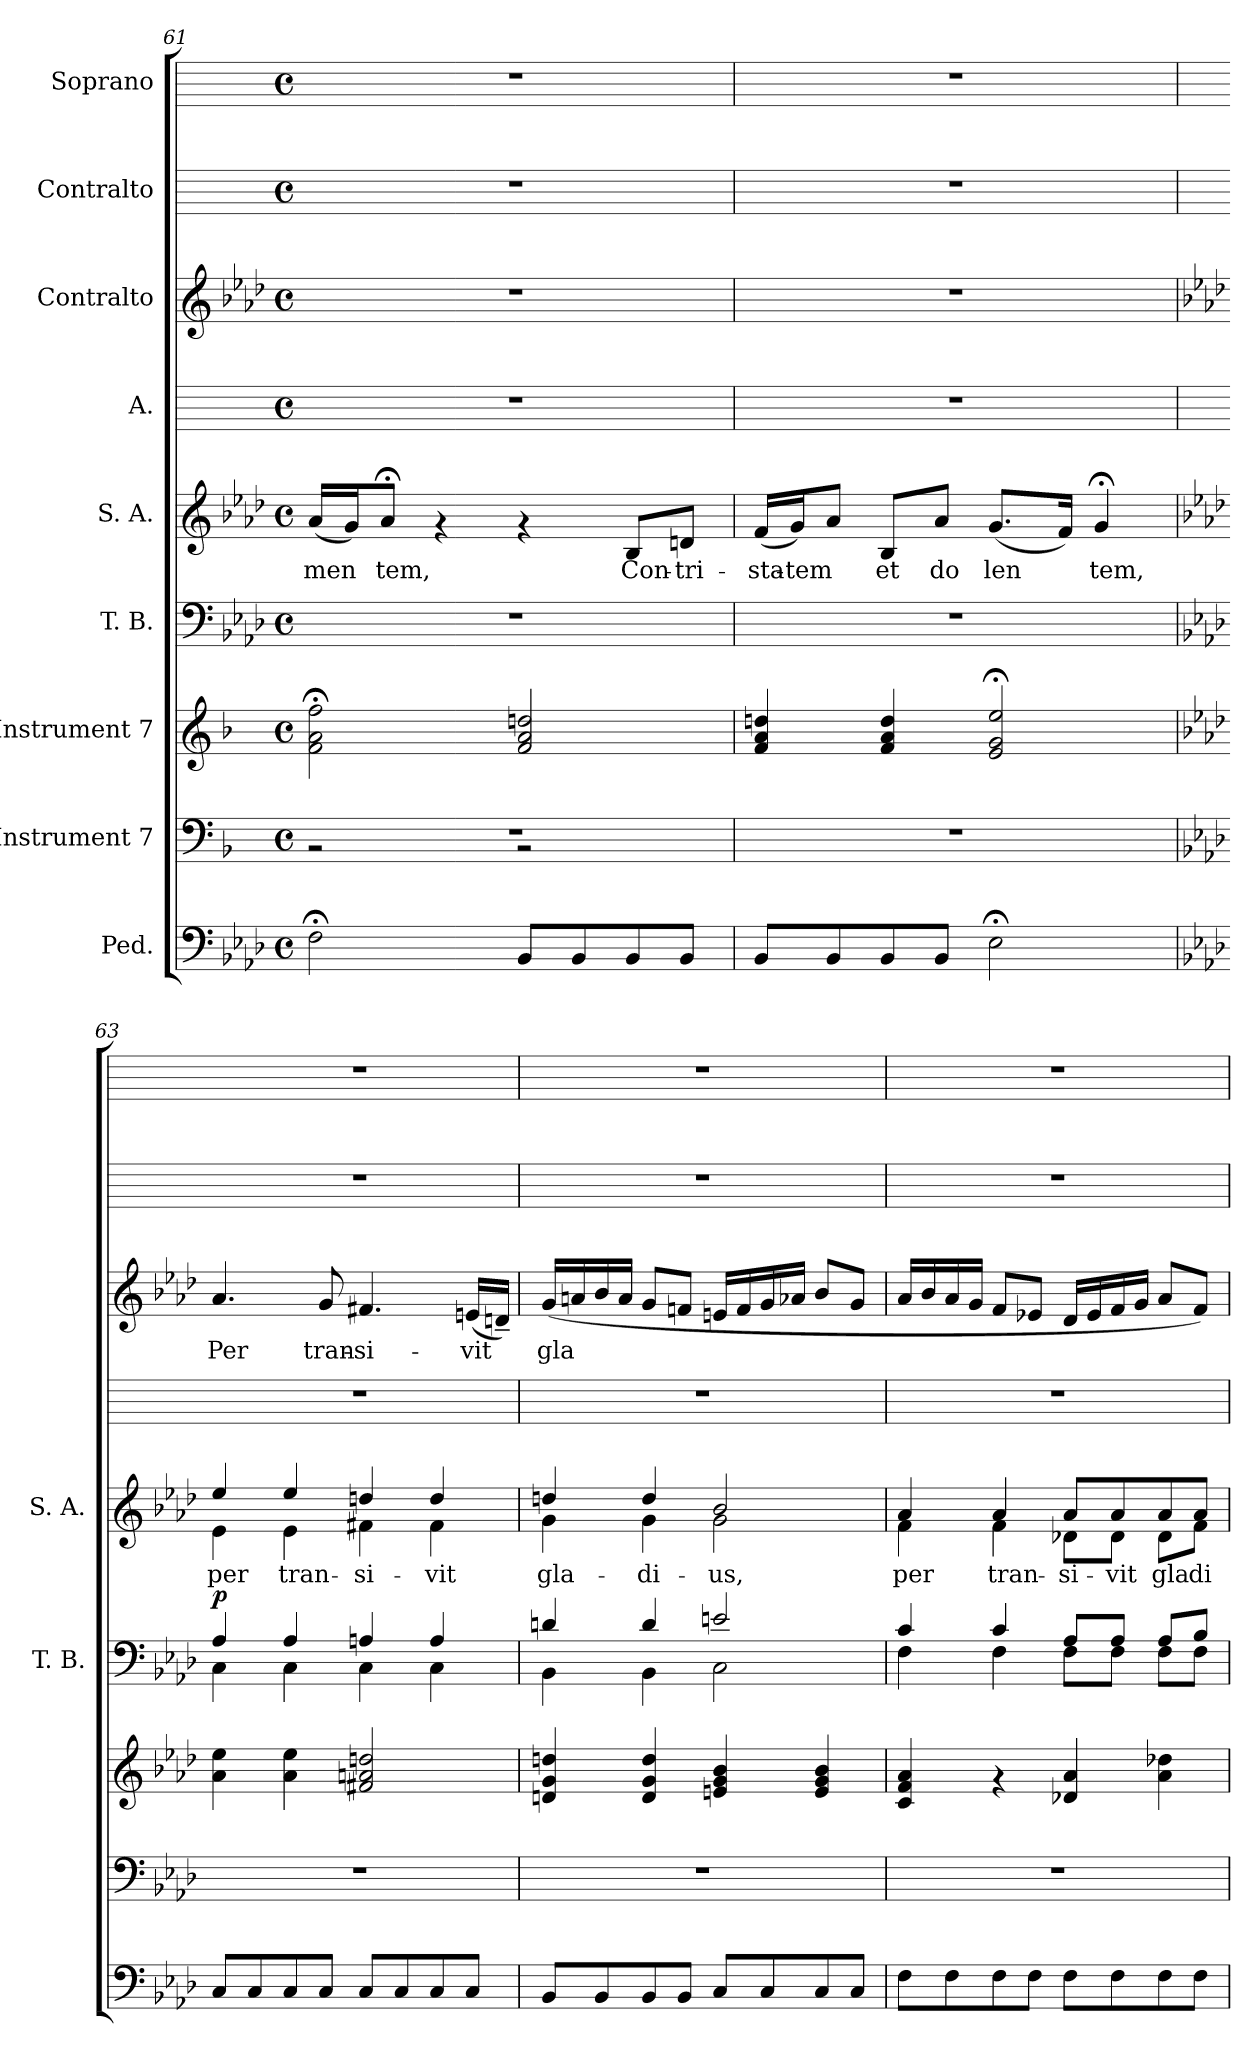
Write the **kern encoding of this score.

**kern	**kern	**kern	**kern	**dynam	**kern	**text	**kern	**kern	**text	**kern	**kern
*part9	*part8	*part7	*part6	*part6	*part5	*part5	*part4	*part3	*part3	*part2	*part1
*staff9	*staff8	*staff7	*staff6	*staff6	*staff5	*staff5	*staff4	*staff3	*staff3	*staff2	*staff1
*I"Ped.	*I"Instrument 7	*I"Instrument 7	*I"T.  B.	*	*I"S.  A.	*	*I"A.	*I"Contralto	*	*I"Contralto	*I"Soprano
*	*	*	*I'T.  B.	*	*I'S.  A.	*	*	*	*	*	*
*clefF4	*clefF4	*clefG2	*clefF4	*	*clefG2	*	*	*clefG2	*	*	*
*k[b-e-a-d-]	*k[b-]	*k[b-]	*k[b-e-a-d-]	*	*k[b-e-a-d-]	*	*k[]	*k[b-e-a-d-]	*	*k[]	*k[]
*A-:	*F:	*F:	*A-:	*	*A-:	*	*C:	*A-:	*	*C:	*C:
*M4/4	*M4/4	*M4/4	*M4/4	*	*M4/4	*	*M4/4	*M4/4	*	*M4/4	*M4/4
*met(c)	*met(c)	*met(c)	*met(c)	*	*met(c)	*	*met(c)	*met(c)	*	*met(c)	*met(c)
=61	=61	=61	=61	=61	=61	=61	=61	=61	=61	=61	=61
*	*^	*	*	*	*	*	*	*	*	*	*
!	!	!	!	!	!	!	!LO:LY:b:cj	!	!	!	!	!
2F;<\	1r	2r	2a\;< 2f\;< 2ff\;<	1r	.	(<16a-/L	-men-	1r	1r	.	1r	1r
!	!	!	!	!	!	!	!LO:LY:b:cj	!	!	!	!	!
.	.	.	.	.	.	16g/)	--	.	.	.	.	.
!	!	!	!	!	!	!	!LO:LY:b:cj	!	!	!	!	!
.	.	.	.	.	.	8a-;</J	-tem,	.	.	.	.	.
.	.	.	.	.	.	4rf	.	.	.	.	.	.
8BB-/L	.	2r	2a/ 2f/ 2ddn/	.	.	4rf	.	.	.	.	.	.
8BB-/	.	.	.	.	.	.	.	.	.	.	.	.
!	!	!	!	!	!	!	!LO:LY:b:cj	!	!	!	!	!
8BB-/	.	.	.	.	.	8B-/L	Con-	.	.	.	.	.
!	!	!	!	!	!	!	!LO:LY:b:cj	!	!	!	!	!
8BB-/J	.	.	.	.	.	8dn/J	-tri-	.	.	.	.	.
*	*v	*v	*	*	*	*	*	*	*	*	*	*
=62	=62	=62	=62	=62	=62	=62	=62	=62	=62	=62	=62
!	!	!	!	!	!	!LO:LY:b:cj	!	!	!	!	!
8BB-/L	1r	4a/ 4f/ 4ddn/	1r	.	(<16f/L	-sta-	1r	1r	.	1r	1r
!	!	!	!	!	!	!LO:LY:b:cj	!	!	!	!	!
.	.	.	.	.	16g/)	-tem	.	.	.	.	.
!	!	!	!	!	!	!LO:LY:b:cj	!	!	!	!	!
8BB-/	.	.	.	.	8a-/J	.	.	.	.	.	.
!	!	!	!	!	!	!LO:LY:b:cj	!	!	!	!	!
8BB-/	.	4dd/ 4a/ 4f/	.	.	8B-/L	et	.	.	.	.	.
!	!	!	!	!	!	!LO:LY:b:cj	!	!	!	!	!
8BB-/J	.	.	.	.	8a-/J	do	.	.	.	.	.
!	!	!	!	!	!	!LO:LY:b:cj	!	!	!	!	!
2E-;<\	.	2g/;< 2e/;< 2ee/;<	.	.	(<8.g/L	len-	.	.	.	.	.
!	!	!	!	!	!	!LO:LY:b:cj	!	!	!	!	!
.	.	.	.	.	16f/J)	--	.	.	.	.	.
!	!	!	!	!	!	!LO:LY:b:cj	!	!	!	!	!
.	.	.	.	.	4g;</	-tem,	.	.	.	.	.
!!LO:PB:g=z
=63	=63	=63	=63	=63	=63	=63	=63	=63	=63	=63	=63
*	*k[b-e-a-d-]	*k[b-e-a-d-]	*	*	*	*	*	*	*	*	*
*	*A-:	*A-:	*	*	*	*	*	*	*	*	*
*	*	*	*^	*	*^	*	*	*	*	*	*
!	!	!	!	!	!LO:DY:a	!	!	!LO:LY:b:cj	!	!	!LO:LY:b:cj	!	!
8C/L	1r	4a-\ 4ee-\	4A-/	4C\	p	4ee-/	4e-\	per	1r	4.a-/	Per	1r	1r
8C/	.	.	.	.	.	.	.	.	.	.	.	.	.
!	!	!	!	!	!	!	!	!LO:LY:b:cj	!	!	!	!	!
8C/	.	4a-\ 4ee-\	4A-/	4C\	.	4ee-/	4e-\	tran-	.	.	.	.	.
!	!	!	!	!	!	!	!	!	!	!	!LO:LY:b:cj	!	!
8C/J	.	.	.	.	.	.	.	.	.	8g/	tran-	.	.
!	!	!	!	!	!	!	!	!LO:LY:b:cj	!	!	!LO:LY:b:cj	!	!
8C/L	.	2ddn/ 2an/ 2f#X/	4An/	4C\	.	4ddn/	4f#X\	-si-	.	4.f#X/	-si-	.	.
8C/	.	.	.	.	.	.	.	.	.	.	.	.	.
!	!	!	!	!	!	!	!	!LO:LY:b:cj	!	!	!	!	!
8C/	.	.	4A/	4C\	.	4dd/	4f#\	-vit	.	.	.	.	.
!	!	!	!	!	!	!	!	!	!	!	!LO:LY:b:cj	!	!
8C/J	.	.	.	.	.	.	.	.	.	(<16en/L	-vit	.	.
!	!	!	!	!	!	!	!	!	!	!	!LO:LY:b:cj	!	!
.	.	.	.	.	.	.	.	.	.	16dn~</J)	.	.	.
=64	=64	=64	=64	=64	=64	=64	=64	=64	=64	=64	=64	=64	=64
!	!	!	!	!	!	!	!	!LO:LY:b:cj	!	!	!LO:LY:b:cj	!	!
8BB-/L	1r	4g/ 4dn/ 4ddn/	4dn/	4BB-\	.	4ddn/	4g\	gla-	1r	(>16g/L	gla-	1r	1r
!	!	!	!	!	!	!	!	!	!	!	!LO:LY:b:cj	!	!
.	.	.	.	.	.	.	.	.	.	16an/	--	.	.
!	!	!	!	!	!	!	!	!	!	!	!LO:LY:b:cj	!	!
8BB-/	.	.	.	.	.	.	.	.	.	16b-/	--	.	.
!	!	!	!	!	!	!	!	!	!	!	!LO:LY:b:cj	!	!
.	.	.	.	.	.	.	.	.	.	16a/J	--	.	.
!	!	!	!	!	!	!	!	!LO:LY:b:cj	!	!	!LO:LY:b:cj	!	!
8BB-/	.	4g/ 4d/ 4dd/	4d/	4BB-\	.	4dd/	4g\	-di-	.	8g/L	--	.	.
!	!	!	!	!	!	!	!	!	!	!	!LO:LY:b:cj	!	!
8BB-/J	.	.	.	.	.	.	.	.	.	8fn/J	--	.	.
!	!	!	!	!	!	!	!	!LO:LY:b:cj	!	!	!LO:LY:b:cj	!	!
8C/L	.	4b-/ 4en/ 4g/	2en/	2C\	.	2b-/	2g\	-us,	.	16en/L	--	.	.
!	!	!	!	!	!	!	!	!	!	!	!LO:LY:b:cj	!	!
.	.	.	.	.	.	.	.	.	.	16f/	--	.	.
!	!	!	!	!	!	!	!	!	!	!	!LO:LY:b:cj	!	!
8C/	.	.	.	.	.	.	.	.	.	16g/	--	.	.
!	!	!	!	!	!	!	!	!	!	!	!LO:LY:b:cj	!	!
.	.	.	.	.	.	.	.	.	.	16a-X/J	--	.	.
!	!	!	!	!	!	!	!	!	!	!	!LO:LY:b:cj	!	!
8C/	.	4g/ 4e/ 4b-/	.	.	.	.	.	.	.	8b-/L	--	.	.
!	!	!	!	!	!	!	!	!	!	!	!LO:LY:b:cj	!	!
8C/J	.	.	.	.	.	.	.	.	.	8g/J	--	.	.
=65	=65	=65	=65	=65	=65	=65	=65	=65	=65	=65	=65	=65	=65
!	!	!	!	!	!	!	!	!LO:LY:b:cj	!	!	!LO:LY:b:cj	!	!
8F\L	1r	4f/ 4c/ 4a-/	4c/	4F\	.	4a-/	4f\	per	1r	16a-/L	--	1r	1r
!	!	!	!	!	!	!	!	!	!	!	!LO:LY:b:cj	!	!
.	.	.	.	.	.	.	.	.	.	16b-/	--	.	.
!	!	!	!	!	!	!	!	!	!	!	!LO:LY:b:cj	!	!
8F\	.	.	.	.	.	.	.	.	.	16a-/	--	.	.
!	!	!	!	!	!	!	!	!	!	!	!LO:LY:b:cj	!	!
.	.	.	.	.	.	.	.	.	.	16g/J	--	.	.
!	!	!	!	!	!	!	!	!LO:LY:b:cj	!	!	!LO:LY:b:cj	!	!
8F\	.	4rf	4c/	4F\	.	4a-/	4f\	tran-	.	8f/L	--	.	.
!	!	!	!	!	!	!	!	!	!	!	!LO:LY:b:cj	!	!
8F\J	.	.	.	.	.	.	.	.	.	8e-X/J	--	.	.
!	!	!	!	!	!	!	!	!LO:LY:b:cj	!	!	!LO:LY:b:cj	!	!
8F\L	.	4a-/ 4d-X/	8A-/L	8F\L	.	8a-/L	8d-X\L	-si-	.	16d-/L	--	.	.
!	!	!	!	!	!	!	!	!	!	!	!LO:LY:b:cj	!	!
.	.	.	.	.	.	.	.	.	.	16e-/	--	.	.
!	!	!	!	!	!	!	!	!LO:LY:b:cj	!	!	!LO:LY:b:cj	!	!
8F\	.	.	8A-/J	8F\J	.	8a-/	8d-\J	-vit	.	16f/	--	.	.
!	!	!	!	!	!	!	!	!	!	!	!LO:LY:b:cj	!	!
.	.	.	.	.	.	.	.	.	.	16g/J	--	.	.
!	!	!	!	!	!	!	!	!LO:LY:b:cj	!	!	!LO:LY:b:cj	!	!
8F\	.	4a-\ 4dd-X\	8A-/L	8F\L	.	8a-/	8d-\L	gla	.	8a-/L	--	.	.
!	!	!	!	!	!	!	!	!LO:LY:b:cj	!	!	!LO:LY:b:cj	!	!
8F\J	.	.	8B-/J	8F\J	.	8a-/J	8f\J	di-	.	8f/J)	--	.	.
*	*	*	*v	*v	*	*	*	*	*	*	*	*	*
*	*	*	*	*	*v	*v	*	*	*	*	*	*
=	=	=	=	=	=	=	=	=	=	=	=
*-	*-	*-	*-	*-	*-	*-	*-	*-	*-	*-	*-
